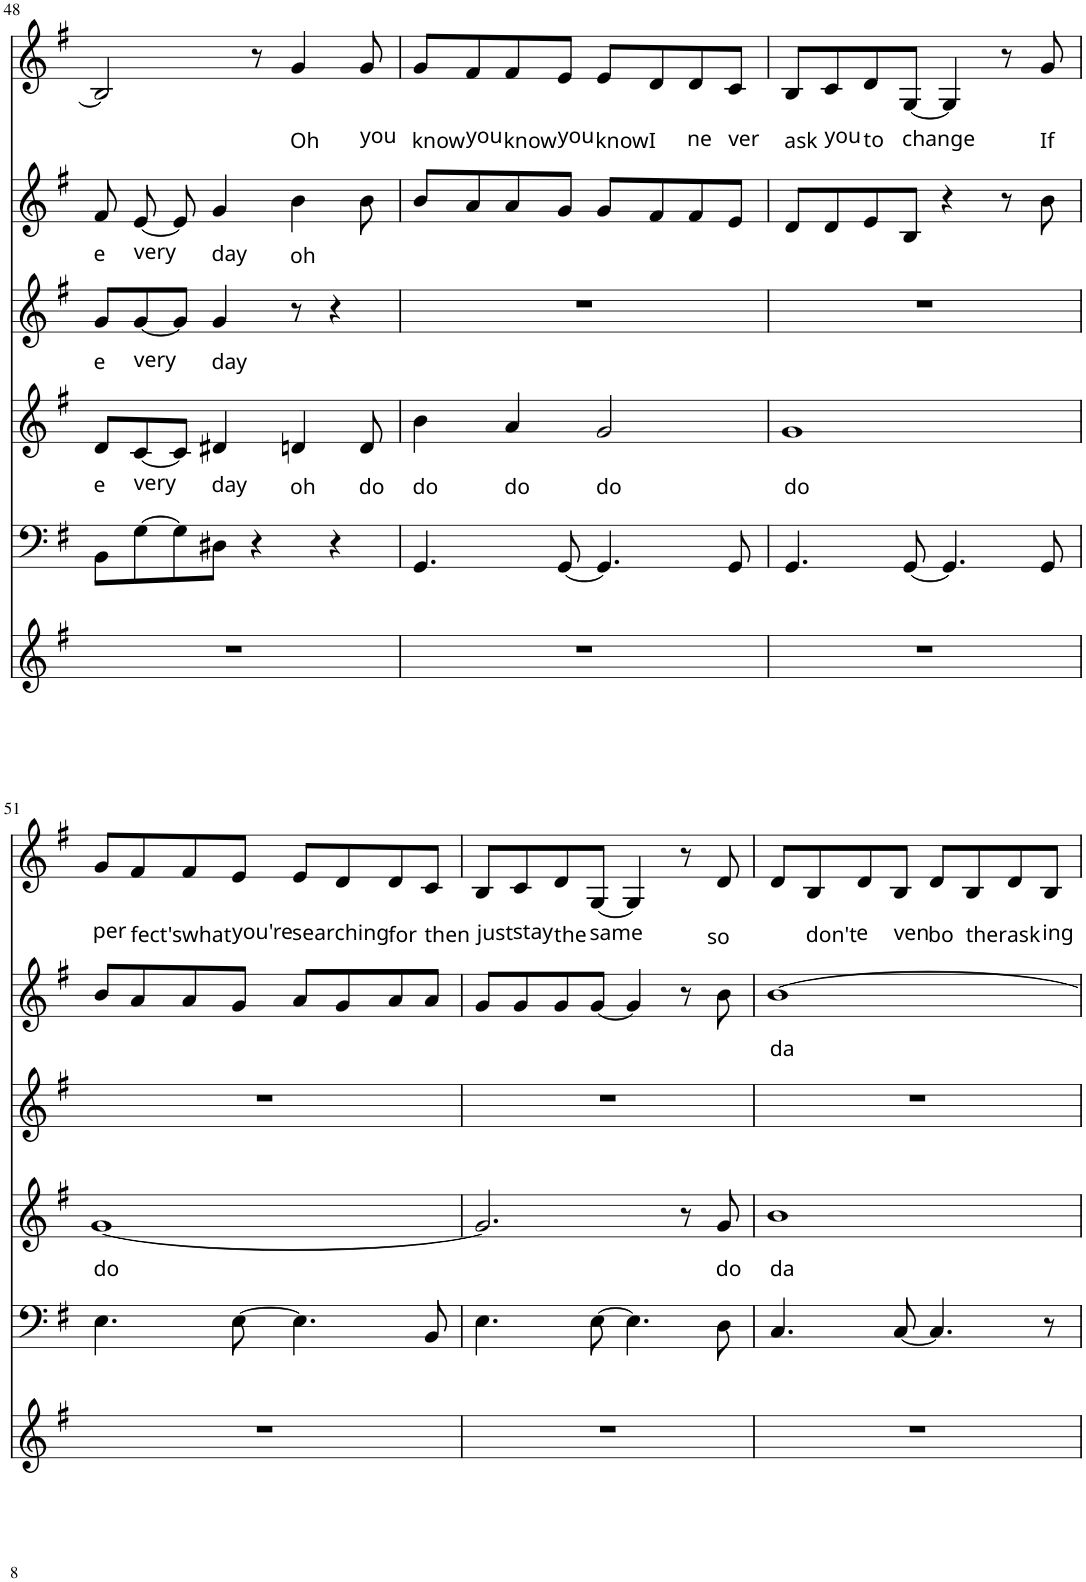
**kern	**kern	**kern	**text	**kern	**text	**kern	**text	**kern	**text
*part6	*part5	*part4	*part4	*part3	*part3	*part2	*part2	*part1	*part1
*staff6	*staff5	*staff4	*staff4	*staff3	*staff3	*staff2	*staff2	*staff1	*staff1
*I"Alto	*I"Alto	*I"Mezzosoprano	*	*I"Soprano	*	*I"Alto/Lead 2	*	*I"Lead	*
!!LO:PB:g=z
*clefG2	*clefF4	*clefG2	*	*clefG2	*	*clefG2	*	*clefG2	*
*k[f#]	*k[f#]	*k[f#]	*	*k[f#]	*	*k[f#]	*	*k[f#]	*
*M4/4	*M4/4	*M4/4	*	*M4/4	*	*M4/4	*	*M4/4	*
=48	=48	=48	=48	=48	=48	=48	=48	=48	=48
!	!	!	!LO:LY:b	!	!LO:LY:b	!	!LO:LY:b	!	!
1r	8BB\L	8d/L	e	8g/L	e	8f#/	e	2B/]	.
!	!	!	!LO:LY:b	!	!LO:LY:b	!	!LO:LY:b	!	!
.	[8G\	[8c/	very	[8g/	very	[8e/	very	.	.
.	8G\]	8c/J]	.	8g/J]	.	8e/]	.	.	.
!	!	!	!LO:LY:b	!	!LO:LY:b	!	!LO:LY:b	!	!
.	8D#X\J	4d#X/	day	4g/	day	4g/	day	.	.
.	4r	.	.	.	.	.	.	8r	.
!	!	!	!LO:LY:b	!	!	!	!LO:LY:b	!	!LO:LY:b
.	.	4dn/	oh	8r	.	4b\	oh	4g/	Oh
.	4r	.	.	4r	.	.	.	.	.
!	!	!	!LO:LY:b	!	!	!	!	!	!LO:LY:b
.	.	8d/	do	.	.	8b\	.	8g/	you
=49	=49	=49	=49	=49	=49	=49	=49	=49	=49
!	!	!	!LO:LY:b	!	!	!	!	!	!LO:LY:b
1r	4.GG/	4b\	do	1r	.	8b/L	.	8g/L	know
!	!	!	!	!	!	!	!	!	!LO:LY:b
.	.	.	.	.	.	8a/	.	8f#/	you
!	!	!	!LO:LY:b	!	!	!	!	!	!LO:LY:b
.	.	4a/	do	.	.	8a/	.	8f#/	know
!	!	!	!	!	!	!	!	!	!LO:LY:b
.	[8GG/	.	.	.	.	8g/J	.	8e/J	you
!	!	!	!LO:LY:b	!	!	!	!	!	!LO:LY:b
.	4.GG/]	2g/	do	.	.	8g/L	.	8e/L	know
!	!	!	!	!	!	!	!	!	!LO:LY:b
.	.	.	.	.	.	8f#/	.	8d/	I
!	!	!	!	!	!	!	!	!	!LO:LY:b
.	.	.	.	.	.	8f#/	.	8d/	ne
!	!	!	!	!	!	!	!	!	!LO:LY:b
.	8GG/	.	.	.	.	8e/J	.	8c/J	ver
=50	=50	=50	=50	=50	=50	=50	=50	=50	=50
!	!	!	!LO:LY:b	!	!	!	!	!	!LO:LY:b
1r	4.GG/	1g	do	1r	.	8d/L	.	8B/L	ask
!	!	!	!	!	!	!	!	!	!LO:LY:b
.	.	.	.	.	.	8d/	.	8c/	you
!	!	!	!	!	!	!	!	!	!LO:LY:b
.	.	.	.	.	.	8e/	.	8d/	to
!	!	!	!	!	!	!	!	!	!LO:LY:b
.	[8GG/	.	.	.	.	8B/J	.	[8G/J	change
.	4.GG/]	.	.	.	.	4r	.	4G/]	.
.	.	.	.	.	.	8r	.	8r	.
!	!	!	!	!	!	!	!	!	!LO:LY:b
.	8GG/	.	.	.	.	8b\	.	8g/	If
!!LO:LB:g=z
=51	=51	=51	=51	=51	=51	=51	=51	=51	=51
!	!	!	!LO:LY:b	!	!	!	!	!	!LO:LY:b
1r	4.E\	[1g	do	1r	.	8b/L	.	8g/L	per
!	!	!	!	!	!	!	!	!	!LO:LY:b
.	.	.	.	.	.	8a/	.	8f#/	fect's
!	!	!	!	!	!	!	!	!	!LO:LY:b
.	.	.	.	.	.	8a/	.	8f#/	what
!	!	!	!	!	!	!	!	!	!LO:LY:b
.	[8E\	.	.	.	.	8g/J	.	8e/J	you're
!	!	!	!	!	!	!	!	!	!LO:LY:b
.	4.E\]	.	.	.	.	8a/L	.	8e/L	sear
!	!	!	!	!	!	!	!	!	!LO:LY:b
.	.	.	.	.	.	8g/	.	8d/	ching
!	!	!	!	!	!	!	!	!	!LO:LY:b
.	.	.	.	.	.	8a/	.	8d/	for
!	!	!	!	!	!	!	!	!	!LO:LY:b
.	8BB/	.	.	.	.	8a/J	.	8c/J	then
=52	=52	=52	=52	=52	=52	=52	=52	=52	=52
!	!	!	!	!	!	!	!	!	!LO:LY:b
1r	4.E\	2.g/]	.	1r	.	8g/L	.	8B/L	just
!	!	!	!	!	!	!	!	!	!LO:LY:b
.	.	.	.	.	.	8g/	.	8c/	stay
!	!	!	!	!	!	!	!	!	!LO:LY:b
.	.	.	.	.	.	8g/	.	8d/	the
!	!	!	!	!	!	!	!	!	!LO:LY:b
.	[8E\	.	.	.	.	[8g/J	.	[8G/J	same
.	4.E\]	.	.	.	.	4g/]	.	4G/]	.
.	.	8r	.	.	.	8r	.	8r	.
!	!	!	!LO:LY:b	!	!	!	!	!	!LO:LY:b
.	8D\	8g/	do	.	.	8b\	.	8d/	so
=53	=53	=53	=53	=53	=53	=53	=53	=53	=53
!	!	!	!LO:LY:b	!	!	!	!LO:LY:b	!	!
1r	4.C/	1b	da	1r	.	[1b	da	8d/L	.
!	!	!	!	!	!	!	!	!	!LO:LY:b
.	.	.	.	.	.	.	.	8B/	don't
!	!	!	!	!	!	!	!	!	!LO:LY:b
.	.	.	.	.	.	.	.	8d/	e
!	!	!	!	!	!	!	!	!	!LO:LY:b
.	[8C/	.	.	.	.	.	.	8B/J	ven
!	!	!	!	!	!	!	!	!	!LO:LY:b
.	4.C/]	.	.	.	.	.	.	8d/L	bo
!	!	!	!	!	!	!	!	!	!LO:LY:b
.	.	.	.	.	.	.	.	8B/	ther
!	!	!	!	!	!	!	!	!	!LO:LY:b
.	.	.	.	.	.	.	.	8d/	ask
!	!	!	!	!	!	!	!	!	!LO:LY:b
.	8r	.	.	.	.	.	.	8B/J	ing
=	=	=	=	=	=	=	=	=	=
*-	*-	*-	*-	*-	*-	*-	*-	*-	*-
